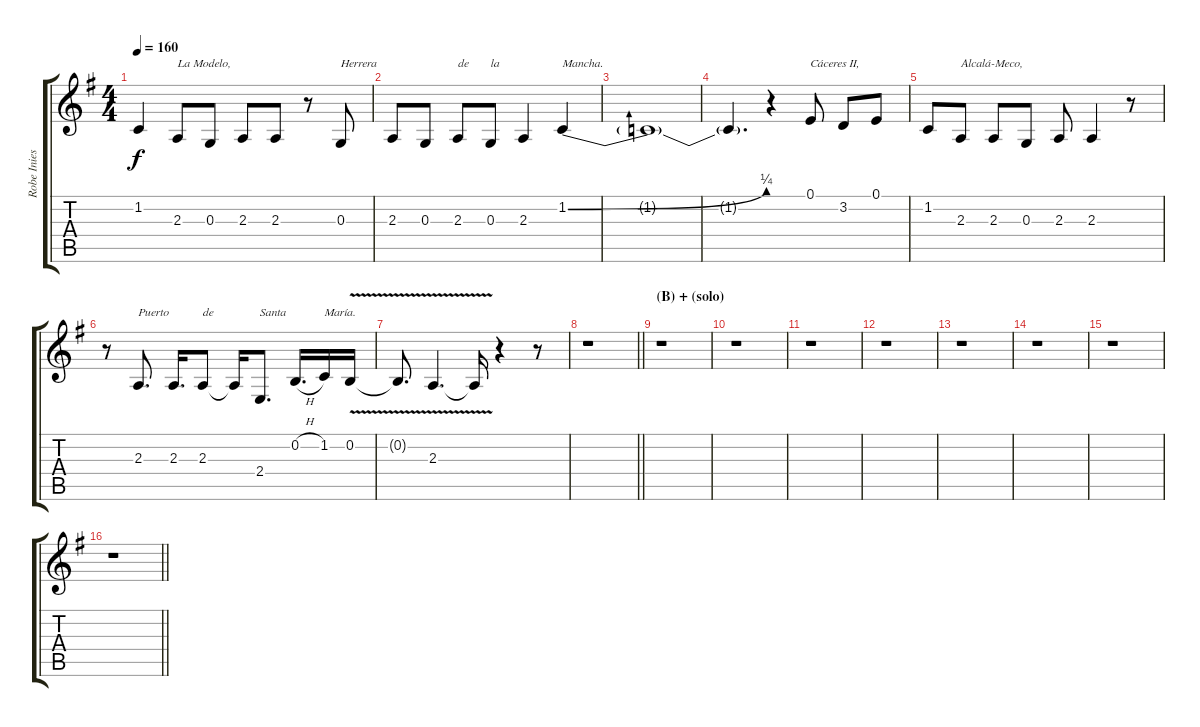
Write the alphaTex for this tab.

\track ("Robe Iniesta - Voz" "Robe Inies") {instrument oboe}
\staff {score tabs}
\tuning (E4 B3 G3 D3 A2 E2) {hide}
\ts (4 4)
\section ("" "")
\tempo 160
\clef g2
\ks eminor
1.2.4{dy f} 2.3.8{txt "La Modelo,"} 0.3.8 2.3.8 2.3.8 r.8 0.3.8{txt "Herrera"} |
2.3.8 0.3.8 2.3.8{txt "de"} 0.3.8{txt "la"} 2.3.4 1.2{be (bend 0 0 60 1)}.4{txt "Mancha."} |
1.2{t}.1 |
1.2{t}.4{d} r.4 0.1.8{txt "Cáceres II,"} 3.2.8 0.1.8 |
1.2.8 2.3.8{txt "Alcalá-Meco,"} 2.3.8 0.3.8 2.3.8 2.3.4 r.8 |
r.8 2.3.8{d txt "Puerto"} 2.3.16{d} 2.3.8{txt "de"} 2.3{t}.16 2.4.8{d txt "Santa"} 0.2{h}.16{d} 1.2.16{txt "María."} 0.2{v}.16 |
0.2{t}.8{d} 2.3{v}.4{d} 2.3{t}.16 r.4 r.8 |
\barLineRight lightlight
r.1 |
\section ("" "(B) + (solo)")
r.1 |
r.1 |
r.1 |
r.1 |
r.1 |
r.1 |
r.1 |
\barLineRight lightlight
r.1
